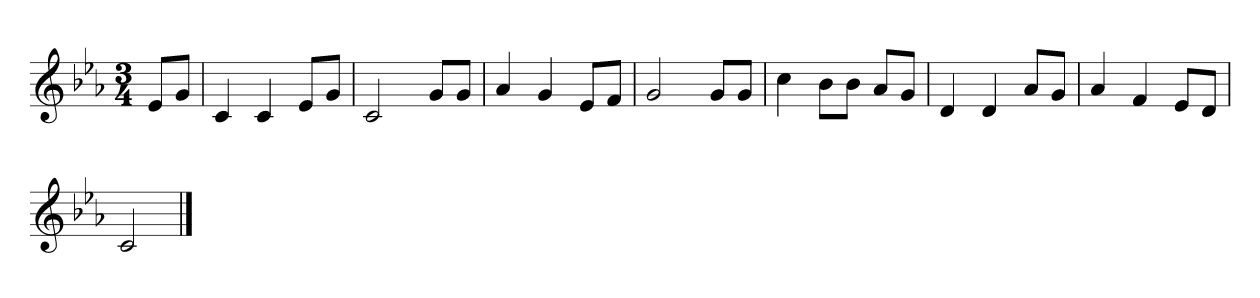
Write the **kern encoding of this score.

**kern
*part1
*staff1
*clefG2
*k[b-e-a-]
*M3/4
*MM100
=
8e-/L
8g/J
=
4c
4c
8e-/L
8g/J
=
2c
8g/L
8g/J
=
4a-
4g
8e-/L
8f/J
=
2g
8g/L
8g/J
=
4cc
8b-\L
8b-\J
8a-/L
8g/J
=
4d
4d
8a-/L
8g/J
=
4a-
4f
8e-/L
8d/J
=
2c
==
*-
